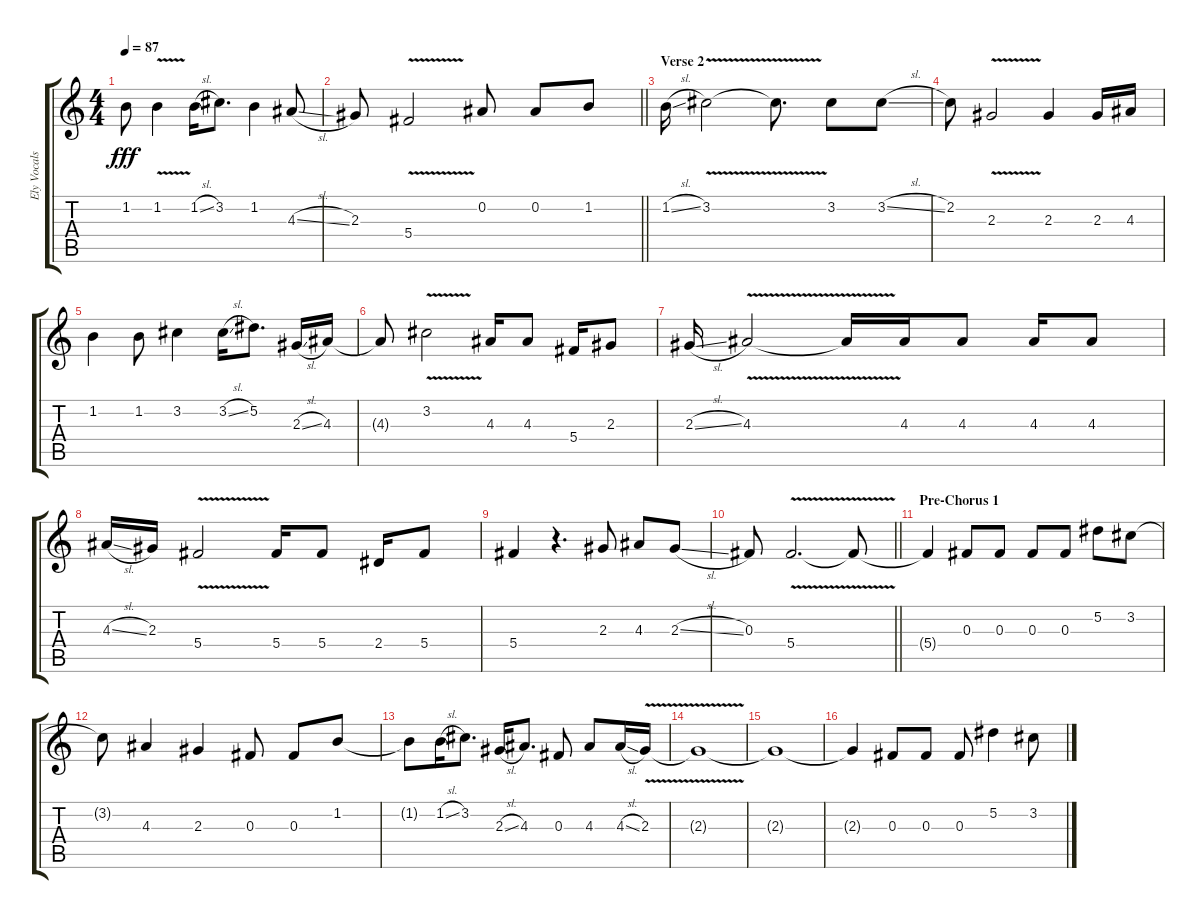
\track ("Ely Vocals" "Ely Vocals") {instrument acousticguitarnylon}
\staff {score tabs}
\tuning (Eb4 Bb3 Gb3 Db3 Ab2 Eb2) {hide}
\ts (4 4)
\tempo 87
\clef g2
\ks c
1.2.8{dy fff} 1.2{v}.4 1.2{sl}.16 3.2.8{d} 1.2.4 4.3{sl}.8 |
\barLineRight lightlight
2.3.8 5.4{v}.2 0.2.8 0.2.8 1.2.8 |
\section ("" "Verse 2")
1.2{sl}.16 3.2{v}.2 3.2{t}.8{d} 3.2.8 3.2{sl}.8 |
2.2.8 2.3{v}.2 2.3.4 2.3.16 4.3.16 |
1.2.4 1.2.8 3.2.4 3.2{sl}.16 5.2.8{d} 2.3{sl}.16 4.3.16 |
4.3{t}.8 3.2{v}.2 4.3.16 4.3.8 5.4.16 2.3.8 |
2.3{sl}.16 4.3{v}.2 4.3{t}.16 4.3.16 4.3.8 4.3.16 4.3.8 |
4.3{sl}.16 2.3.16 5.4{v}.2 5.4.16 5.4.8 2.4.16 5.4.8 |
5.4.4 r.4{d} 2.3.8 4.3.8 2.3{sl}.8 |
\barLineRight lightlight
0.3.8 5.4{v}.2{d} 5.4{t}.8 |
\section ("" "Pre-Chorus 1")
5.4{t}.4 0.3.8 0.3.8 0.3.8 0.3.8 5.2.8 3.2.8 |
3.2{t}.8 4.3.4 2.3.4 0.3.8 0.3.8 1.2.8 |
1.2{t}.8 1.2{sl}.16 3.2.8{d} 2.3{sl}.16 4.3.8{d} 0.3.8 4.3.8 4.3{sl}.16 2.3{v}.16 |
2.3{t}.1 |
2.3{t}.1 |
2.3{t}.4 0.3.8 0.3.8 0.3.8 5.2.4 3.2.8
